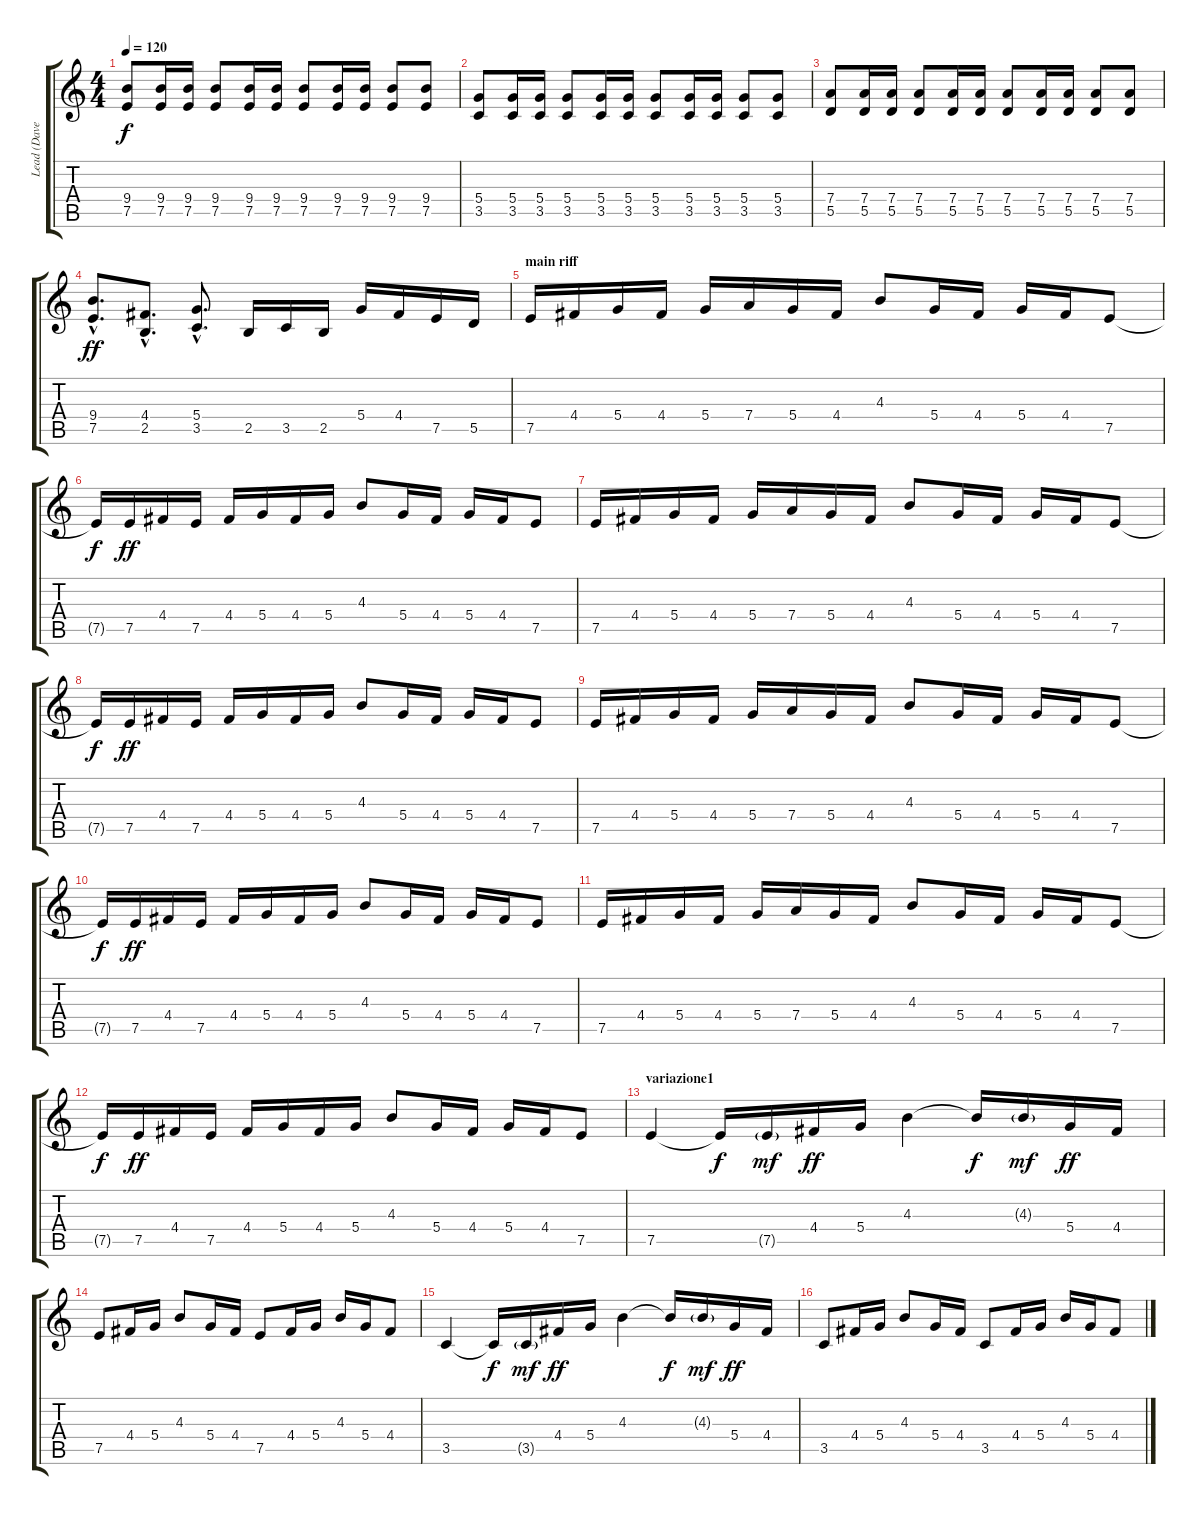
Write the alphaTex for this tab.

\track ("Lead (Dave)" "Lead (Dave") {instrument distortionguitar}
\staff {score tabs}
\tuning (E4 B3 G3 D3 A2 E2) {hide}
\ts (4 4)
\tempo 120
\clef g2
\ks c
(9.4 7.5).8{dy f} (9.4 7.5).16 (9.4 7.5).16 (9.4 7.5).8 (9.4 7.5).16 (9.4 7.5).16 (9.4 7.5).8 (9.4 7.5).16 (9.4 7.5).16 (9.4 7.5).8 (9.4 7.5).8 |
(5.4 3.5).8 (5.4 3.5).16 (5.4 3.5).16 (5.4 3.5).8 (5.4 3.5).16 (5.4 3.5).16 (5.4 3.5).8 (5.4 3.5).16 (5.4 3.5).16 (5.4 3.5).8 (5.4 3.5).8 |
(7.4 5.5).8 (7.4 5.5).16 (7.4 5.5).16 (7.4 5.5).8 (7.4 5.5).16 (7.4 5.5).16 (7.4 5.5).8 (7.4 5.5).16 (7.4 5.5).16 (7.4 5.5).8 (7.4 5.5).8 |
(9.4{hac} 7.5{hac}).8{d dy ff} (4.4{hac} 2.5{hac}).8{d} (5.4{hac} 3.5{hac}).8{d} 2.5.16 3.5.16 2.5.16 5.4.16 4.4.16 7.5.16 5.5.16 |
\section ("" "main riff")
7.5.16 4.4.16 5.4.16 4.4.16 5.4.16 7.4.16 5.4.16 4.4.16 4.3.8 5.4.16 4.4.16 5.4.16 4.4.16 7.5.8 |
7.5{t}.16{dy f} 7.5.16{dy ff} 4.4.16 7.5.16 4.4.16 5.4.16 4.4.16 5.4.16 4.3.8 5.4.16 4.4.16 5.4.16 4.4.16 7.5.8 |
7.5.16 4.4.16 5.4.16 4.4.16 5.4.16 7.4.16 5.4.16 4.4.16 4.3.8 5.4.16 4.4.16 5.4.16 4.4.16 7.5.8 |
7.5{t}.16{dy f} 7.5.16{dy ff} 4.4.16 7.5.16 4.4.16 5.4.16 4.4.16 5.4.16 4.3.8 5.4.16 4.4.16 5.4.16 4.4.16 7.5.8 |
7.5.16 4.4.16 5.4.16 4.4.16 5.4.16 7.4.16 5.4.16 4.4.16 4.3.8 5.4.16 4.4.16 5.4.16 4.4.16 7.5.8 |
7.5{t}.16{dy f} 7.5.16{dy ff} 4.4.16 7.5.16 4.4.16 5.4.16 4.4.16 5.4.16 4.3.8 5.4.16 4.4.16 5.4.16 4.4.16 7.5.8 |
7.5.16 4.4.16 5.4.16 4.4.16 5.4.16 7.4.16 5.4.16 4.4.16 4.3.8 5.4.16 4.4.16 5.4.16 4.4.16 7.5.8 |
7.5{t}.16{dy f} 7.5.16{dy ff} 4.4.16 7.5.16 4.4.16 5.4.16 4.4.16 5.4.16 4.3.8 5.4.16 4.4.16 5.4.16 4.4.16 7.5.8 |
\section ("" "variazione1")
7.5.4 7.5{t}.16{dy f} 7.5{g}.16{dy mf} 4.4.16{dy ff} 5.4.16 4.3.4 4.3{t}.16{dy f} 4.3{g}.16{dy mf} 5.4.16{dy ff} 4.4.16 |
7.5.8 4.4.16 5.4.16 4.3.8 5.4.16 4.4.16 7.5.8 4.4.16 5.4.16 4.3.16 5.4.16 4.4.8 |
3.5.4 3.5{t}.16{dy f} 3.5{g}.16{dy mf} 4.4.16{dy ff} 5.4.16 4.3.4 4.3{t}.16{dy f} 4.3{g}.16{dy mf} 5.4.16{dy ff} 4.4.16 |
3.5.8 4.4.16 5.4.16 4.3.8 5.4.16 4.4.16 3.5.8 4.4.16 5.4.16 4.3.16 5.4.16 4.4.8
